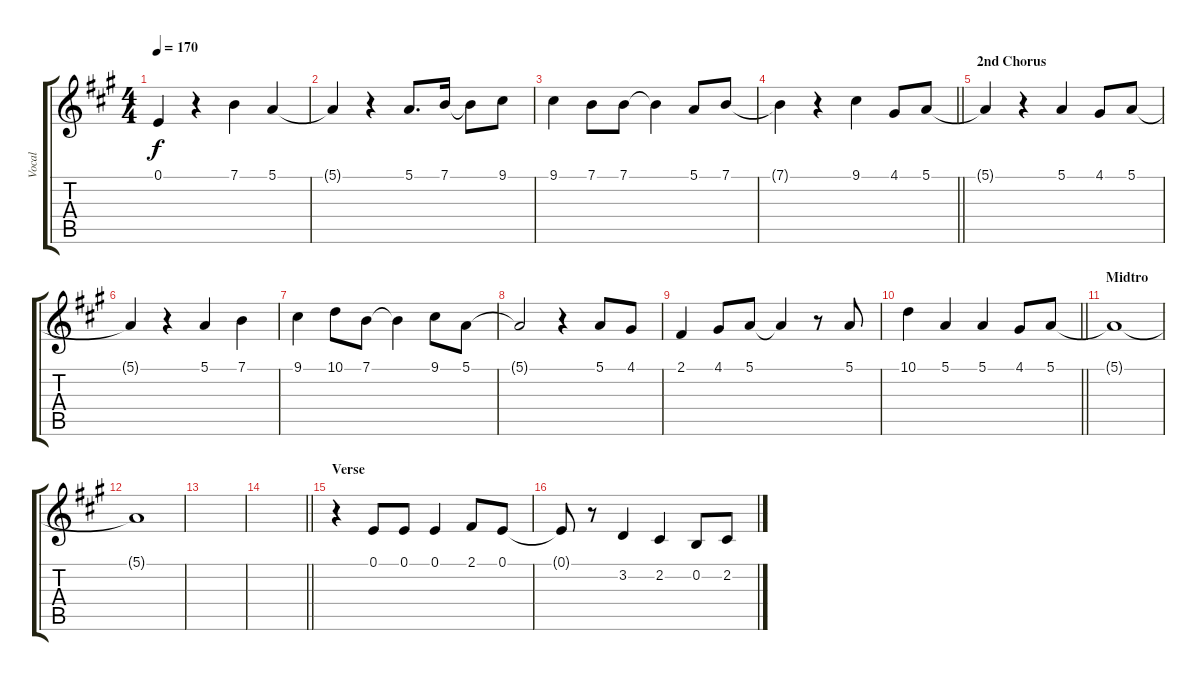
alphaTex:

\track ("Vocal" "Vocal") {instrument flute}
\staff {score tabs}
\tuning (E4 B3 G3 D3 A2 E2) {hide}
\ts (4 4)
\tempo 170
\clef g2
\ks a
0.1{t}.4{dy f} r.4 7.1.4 5.1.4 |
5.1{t}.4 r.4 5.1.8{d} 7.1.16 7.1{t}.8 9.1.8 |
9.1.4 7.1.8 7.1.8 7.1{t}.4 5.1.8 7.1.8 |
\barLineRight lightlight
7.1{t}.4 r.4 9.1.4 4.1.8 5.1.8 |
\section ("" "2nd Chorus")
5.1{t}.4 r.4 5.1.4 4.1.8 5.1.8 |
5.1{t}.4 r.4 5.1.4 7.1.4 |
9.1.4 10.1.8 7.1.8 7.1{t}.4 9.1.8 5.1.8 |
5.1{t}.2 r.4 5.1.8 4.1.8 |
2.1.4 4.1.8 5.1.8 5.1{t}.4 r.8 5.1.8 |
\barLineRight lightlight
10.1.4 5.1.4 5.1.4 4.1.8 5.1.8 |
\section ("" "Midtro")
5.1{t}.1 |
5.1{t}.1 |
|
\barLineRight lightlight
|
\section ("" "Verse")
r.4 0.1.8 0.1.8 0.1.4 2.1.8 0.1.8 |
0.1{t}.8 r.8 3.2.4 2.2.4 0.2.8 2.2.8
